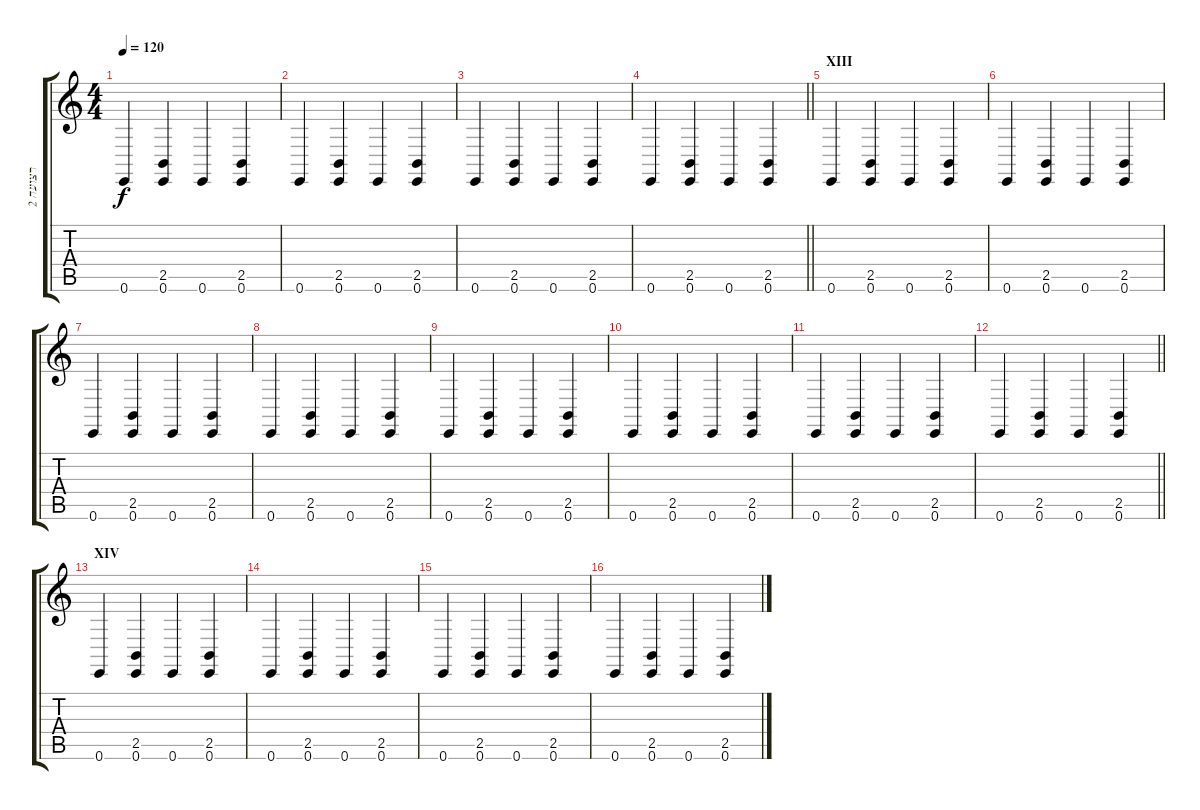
\track ("רצועה 2" "רצועה 2") {instrument drawbarorgan}
\staff {score tabs}
\tuning (E4 B3 G3 D3 A2 E2) {hide}
\ts (4 4)
\tempo 120
\clef g2
\ks c
0.6.4{dy f instrument honkytonkpiano} (2.5 0.6).4 0.6.4 (2.5 0.6).4 |
0.6.4 (2.5 0.6).4 0.6.4 (2.5 0.6).4 |
0.6.4 (2.5 0.6).4 0.6.4 (2.5 0.6).4 |
\barLineRight lightlight
0.6.4 (2.5 0.6).4 0.6.4 (2.5 0.6).4 |
\section ("" "XIII")
0.6.4{instrument honkytonkpiano} (2.5 0.6).4 0.6.4 (2.5 0.6).4 |
0.6.4 (2.5 0.6).4 0.6.4 (2.5 0.6).4 |
0.6.4 (2.5 0.6).4 0.6.4 (2.5 0.6).4 |
0.6.4 (2.5 0.6).4 0.6.4 (2.5 0.6).4 |
0.6.4{instrument honkytonkpiano} (2.5 0.6).4 0.6.4 (2.5 0.6).4 |
0.6.4 (2.5 0.6).4 0.6.4 (2.5 0.6).4 |
0.6.4 (2.5 0.6).4 0.6.4 (2.5 0.6).4 |
\barLineRight lightlight
0.6.4 (2.5 0.6).4 0.6.4 (2.5 0.6).4 |
\section ("" "XIV")
0.6.4{instrument honkytonkpiano} (2.5 0.6).4 0.6.4 (2.5 0.6).4 |
0.6.4 (2.5 0.6).4 0.6.4 (2.5 0.6).4 |
0.6.4 (2.5 0.6).4 0.6.4 (2.5 0.6).4 |
0.6.4 (2.5 0.6).4 0.6.4 (2.5 0.6).4
